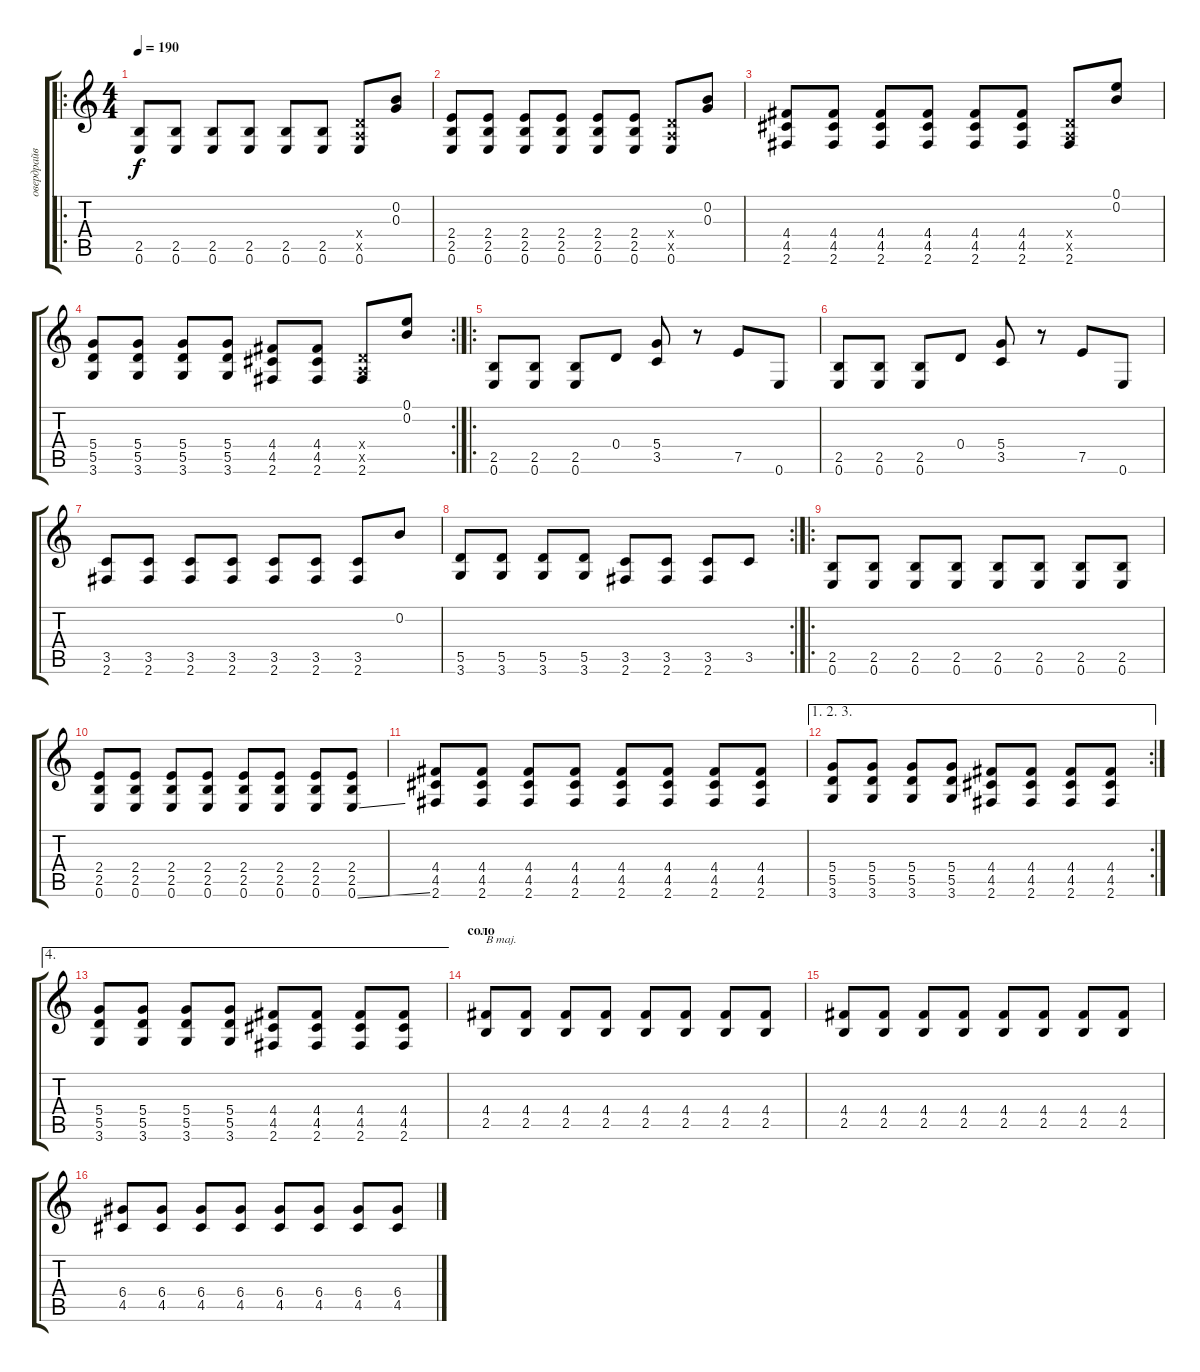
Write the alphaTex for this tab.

\track ("овердрайв" "овердрайв") {instrument overdrivenguitar}
\staff {score tabs}
\tuning (E4 B3 G3 D3 A2 E2) {hide}
\ro
\ts (4 4)
\tempo 190
\clef g2
\ks c
(2.5 0.6).8{dy f} (2.5 0.6).8 (2.5 0.6).8 (2.5 0.6).8 (2.5 0.6).8 (2.5 0.6).8 (0.4{x} 0.5{x} 0.6).8 (0.2 0.3).8 |
(2.4 2.5 0.6).8 (2.4 2.5 0.6).8 (2.4 2.5 0.6).8 (2.4 2.5 0.6).8 (2.4 2.5 0.6).8 (2.4 2.5 0.6).8 (0.4{x} 0.5{x} 0.6).8 (0.2 0.3).8 |
(4.4 4.5 2.6).8 (4.4 4.5 2.6).8 (4.4 4.5 2.6).8 (4.4 4.5 2.6).8 (4.4 4.5 2.6).8 (4.4 4.5 2.6).8 (0.4{x} 0.5{x} 2.6).8 (0.1 0.2).8 |
\rc 2
(5.4 5.5 3.6).8 (5.4 5.5 3.6).8 (5.4 5.5 3.6).8 (5.4 5.5 3.6).8 (4.4 4.5 2.6).8 (4.4 4.5 2.6).8 (0.4{x} 0.5{x} 2.6).8 (0.1 0.2).8 |
\ro
(2.5 0.6).8 (2.5 0.6).8 (2.5 0.6).8 0.4.8 (5.4 3.5).8 r.8 7.5.8 0.6.8 |
(2.5 0.6).8 (2.5 0.6).8 (2.5 0.6).8 0.4.8 (5.4 3.5).8 r.8 7.5.8 0.6.8 |
(3.5 2.6).8 (3.5 2.6).8 (3.5 2.6).8 (3.5 2.6).8 (3.5 2.6).8 (3.5 2.6).8 (3.5 2.6).8 0.2.8 |
\rc 2
(5.5 3.6).8 (5.5 3.6).8 (5.5 3.6).8 (5.5 3.6).8 (3.5 2.6).8 (3.5 2.6).8 (3.5 2.6).8 3.5.8 |
\ro
(2.5 0.6).8 (2.5 0.6).8 (2.5 0.6).8 (2.5 0.6).8 (2.5 0.6).8 (2.5 0.6).8 (2.5 0.6).8 (2.5 0.6).8 |
(2.4 2.5 0.6).8 (2.4 2.5 0.6).8 (2.4 2.5 0.6).8 (2.4 2.5 0.6).8 (2.4 2.5 0.6).8 (2.4 2.5 0.6).8 (2.4 2.5 0.6).8 (2.4 2.5 0.6{ss}).8 |
(4.4 4.5 2.6).8 (4.4 4.5 2.6).8 (4.4 4.5 2.6).8 (4.4 4.5 2.6).8 (4.4 4.5 2.6).8 (4.4 4.5 2.6).8 (4.4 4.5 2.6).8 (4.4 4.5 2.6).8 |
\ae (1 2 3)
\rc 2
(5.4 5.5 3.6).8 (5.4 5.5 3.6).8 (5.4 5.5 3.6).8 (5.4 5.5 3.6).8 (4.4 4.5 2.6).8 (4.4 4.5 2.6).8 (4.4 4.5 2.6).8 (4.4 4.5 2.6).8 |
\ae 4
(5.4 5.5 3.6).8 (5.4 5.5 3.6).8 (5.4 5.5 3.6).8 (5.4 5.5 3.6).8 (4.4 4.5 2.6).8 (4.4 4.5 2.6).8 (4.4 4.5 2.6).8 (4.4 4.5 2.6).8 |
\section ("" "соло")
(4.4 2.5).8{txt "B maj."} (4.4 2.5).8 (4.4 2.5).8 (4.4 2.5).8 (4.4 2.5).8 (4.4 2.5).8 (4.4 2.5).8 (4.4 2.5).8 |
(4.4 2.5).8 (4.4 2.5).8 (4.4 2.5).8 (4.4 2.5).8 (4.4 2.5).8 (4.4 2.5).8 (4.4 2.5).8 (4.4 2.5).8 |
(6.4 4.5).8 (6.4 4.5).8 (6.4 4.5).8 (6.4 4.5).8 (6.4 4.5).8 (6.4 4.5).8 (6.4 4.5).8 (6.4 4.5).8
